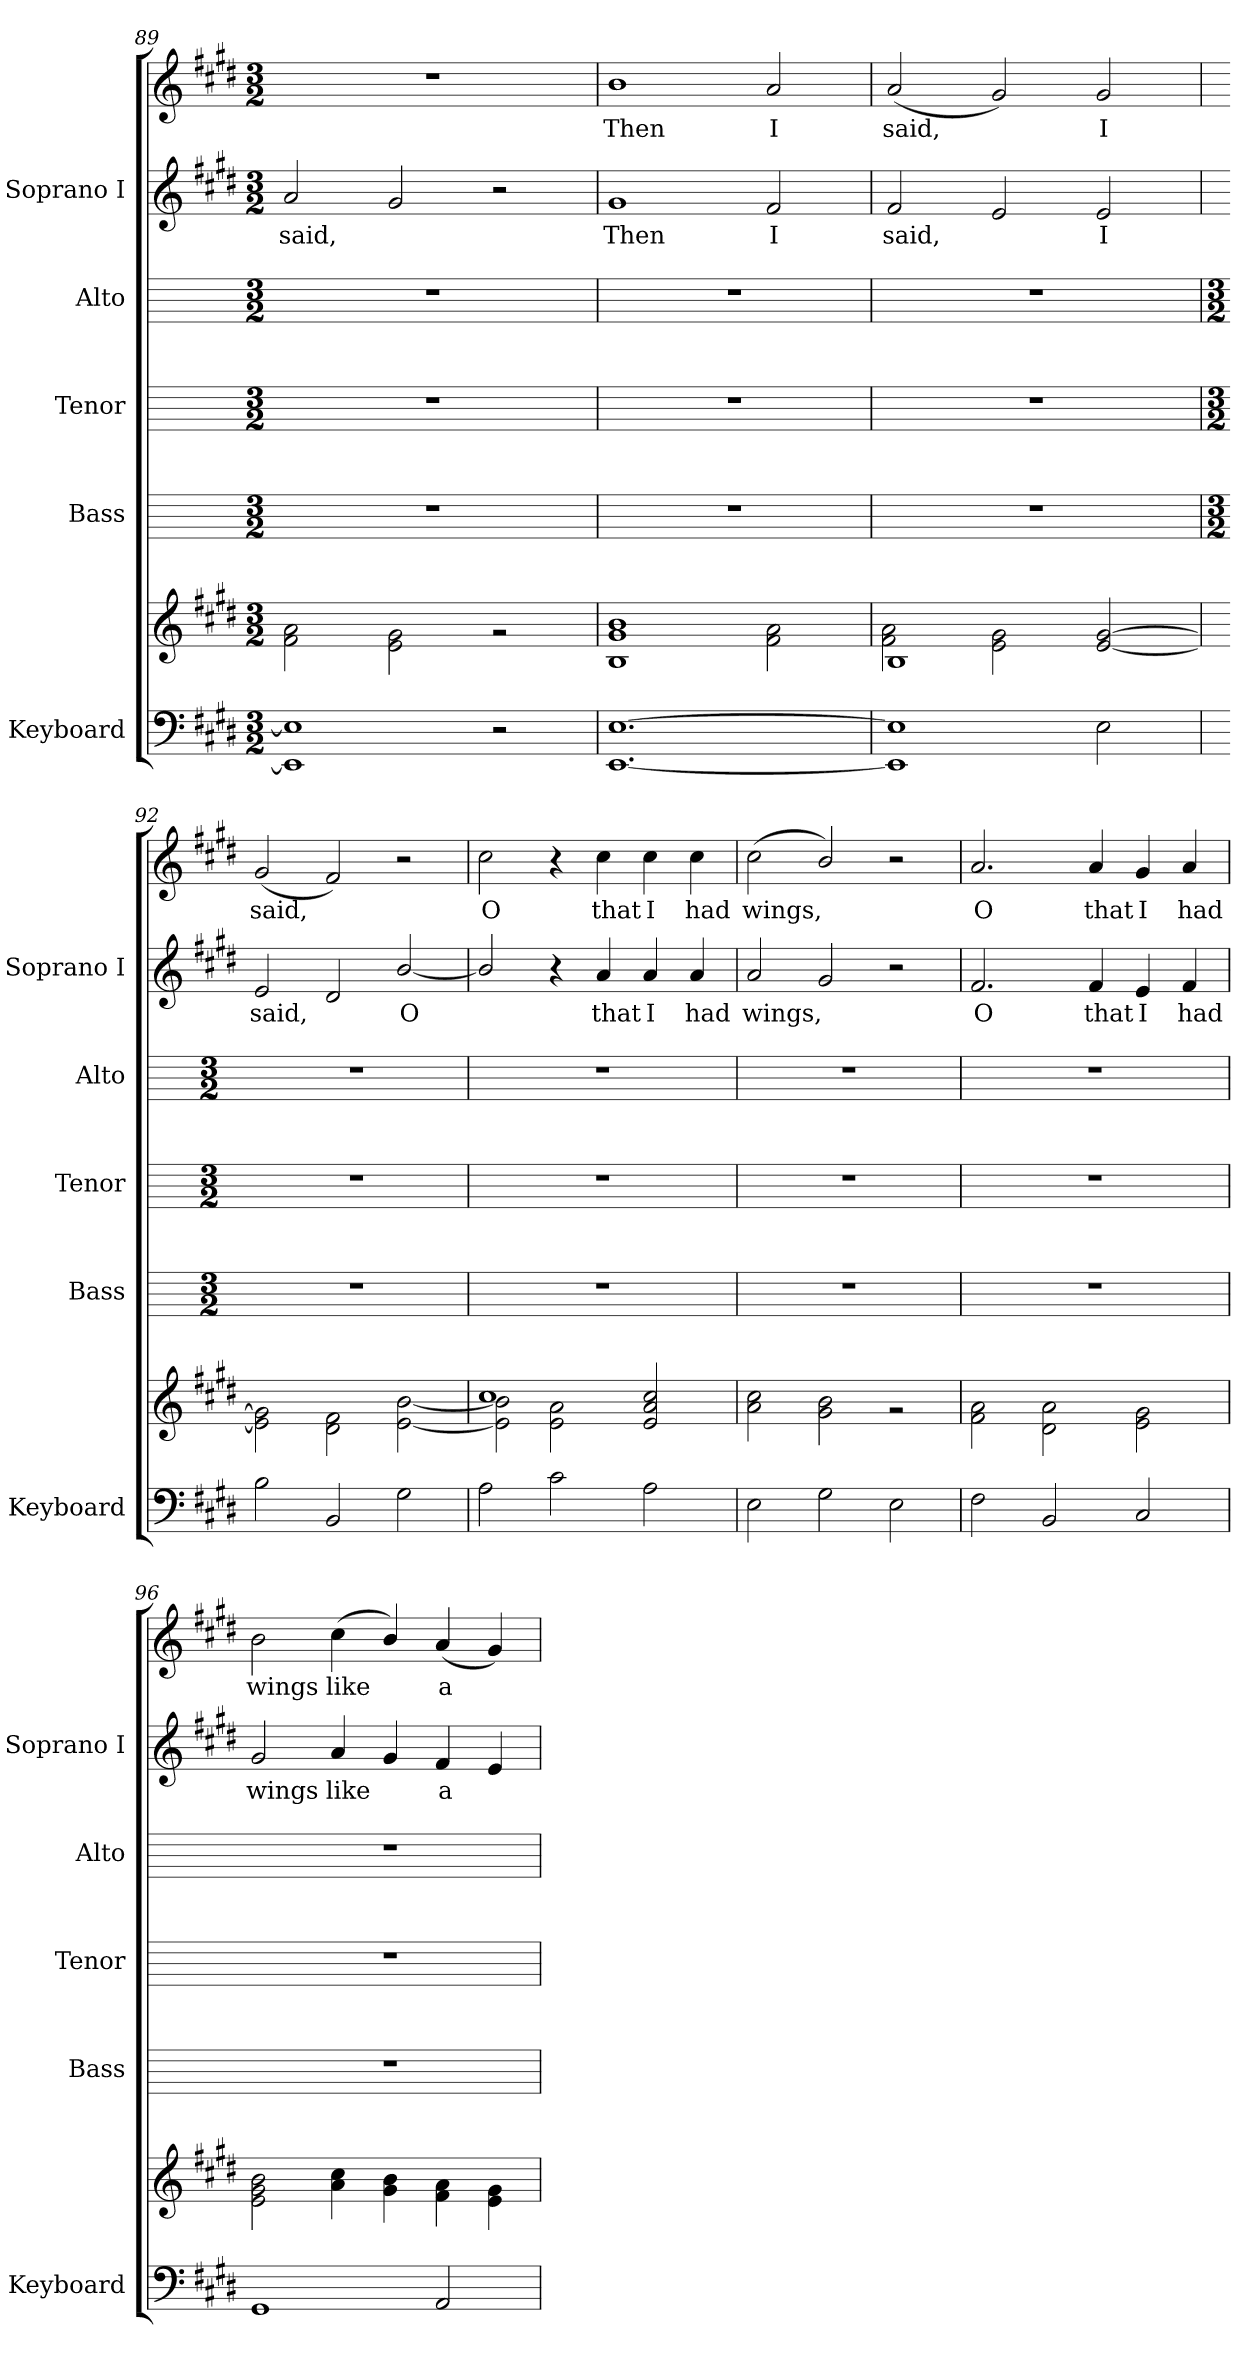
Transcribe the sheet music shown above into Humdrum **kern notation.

**kern	**kern	**kern	**kern	**kern	**kern	**text	**kern	**text
*part5	*part5	*part4	*part3	*part2	*part1	*part1	*part1	*part1
*staff7	*staff6	*staff5	*staff4	*staff3	*staff2	*staff2	*staff1	*staff1
*I"Keyboard	*	*I"Bass	*I"Tenor	*I"Alto	*I"Soprano I	*	*	*
*I'Keyboard	*	*I'Bass	*I'Tenor	*I'Alto	*I'Soprano I	*	*	*
*clefF4	*clefG2	*	*	*	*clefG2	*	*clefG2	*
*k[f#c#g#d#]	*k[f#c#g#d#]	*	*	*	*k[f#c#g#d#]	*	*k[f#c#g#d#]	*
*E:	*E:	*	*	*	*E:	*	*E:	*
*M3/2	*M3/2	*M3/2	*M3/2	*M3/2	*M3/2	*	*M3/2	*
=89	=89	=89	=89	=89	=89	=89	=89	=89
!	!LO:N:vis=1	!	!	!	!	!LO:LY:b	!LO:N:vis=1	!
*	*^	*	*	*	*	*	*	*
1EE] 1E]	1.ryy	2f# 2a	1.r	1.r	1.r	2a	said,	1.r	.
.	.	2e 2g#	.	.	.	2g#	.	.	.
2r	.	2r	.	.	.	2r	.	.	.
=90	=90	=90	=90	=90	=90	=90	=90	=90	=90
!	!LO:N:vis=1	!	!	!	!	!	!LO:LY:b	!	!LO:LY:b
[1.EE [1.E	1.ryy	1B 1g# 1b	1.r	1.r	1.r	1g#	Then	1b	Then
!	!	!	!	!	!	!	!LO:LY:b	!	!LO:LY:b
.	.	2f# 2a	.	.	.	2f#	I	2a	I
=91	=91	=91	=91	=91	=91	=91	=91	=91	=91
!	!	!	!	!	!	!	!LO:LY:b	!	!LO:LY:b
1EE] 1E]	1B/	2f# 2a	1.r	1.r	1.r	2f#	said,	(<2a	said,
.	.	2e 2g#	.	.	.	2e	.	2g#)	.
!	!	!	!	!	!	!	!LO:LY:b	!	!LO:LY:b
2E	2ryy	[2e [2g#	.	.	.	2e	I	2g#	I
!!LO:LB:g=z
=92	=92	=92	=92	=92	=92	=92	=92	=92	=92
*	*	*	*M3/2	*M3/2	*M3/2	*	*	*	*
!	!LO:N:vis=1	!	!	!	!	!	!LO:LY:b	!	!LO:LY:b
2B	1.ryy	2e] 2g#]	1.r	1.r	1.r	2e	said,	(<2g#	said,
2BB	.	2d# 2f#	.	.	.	2d#	.	2f#)	.
!	!	!	!	!	!	!	!LO:LY:b	!	!
2G#	.	[2e [2b	.	.	.	[2b/	O	2r	.
=93	=93	=93	=93	=93	=93	=93	=93	=93	=93
!	!	!	!	!	!	!	!	!	!LO:LY:b
2A	1cc#/	2e\] 2b\]	1.r	1.r	1.r	2b/]	.	2cc#	O
2c#	.	2e\ 2a\	.	.	.	4r	.	4r	.
!	!	!	!	!	!	!	!LO:LY:b	!	!LO:LY:b
.	.	.	.	.	.	4a	that	4cc#	that
!	!	!	!	!	!	!	!LO:LY:b	!	!LO:LY:b
2A	2ryy	2e 2a 2cc#	.	.	.	4a	I	4cc#	I
!	!	!	!	!	!	!	!LO:LY:b	!	!LO:LY:b
.	.	.	.	.	.	4a	had	4cc#	had
=94	=94	=94	=94	=94	=94	=94	=94	=94	=94
!	!LO:N:vis=1	!	!	!	!	!	!LO:LY:b	!	!LO:LY:b
2E	1.ryy	2a 2cc#	1.r	1.r	1.r	2a	wings,	(<2cc#	wings,
2G#	.	2g# 2b	.	.	.	2g#	.	2b/)	.
2E	.	2r	.	.	.	2r	.	2r	.
=95	=95	=95	=95	=95	=95	=95	=95	=95	=95
!	!LO:N:vis=1	!	!	!	!	!	!LO:LY:b	!	!LO:LY:b
2F#	1.ryy	2f# 2a	1.r	1.r	1.r	2.f#	O	2.a	O
2BB	.	2d# 2a	.	.	.	.	.	.	.
!	!	!	!	!	!	!	!LO:LY:b	!	!LO:LY:b
.	.	.	.	.	.	4f#	that	4a	that
!	!	!	!	!	!	!	!LO:LY:b	!	!LO:LY:b
2C#	.	2e 2g#	.	.	.	4e	I	4g#	I
!	!	!	!	!	!	!	!LO:LY:b	!	!LO:LY:b
.	.	.	.	.	.	4f#	had	4a	had
=96	=96	=96	=96	=96	=96	=96	=96	=96	=96
!	!LO:N:vis=1	!	!	!	!	!	!LO:LY:b	!	!LO:LY:b
1GG#	1.ryy	2e 2g# 2b	1.r	1.r	1.r	2g#	wings	2b	wings
!	!	!	!	!	!	!	!LO:LY:b	!	!LO:LY:b
.	.	4a 4cc#	.	.	.	4a	like	(<4cc#	like
.	.	4g# 4b	.	.	.	4g#	.	4b/)	.
!	!	!	!	!	!	!	!LO:LY:b	!	!LO:LY:b
2AA	.	4f# 4a	.	.	.	4f#	a	(<4a	a
.	.	4e 4g#	.	.	.	4e	.	4g#)	.
*	*v	*v	*	*	*	*	*	*	*
=	=	=	=	=	=	=	=	=
*-	*-	*-	*-	*-	*-	*-	*-	*-
